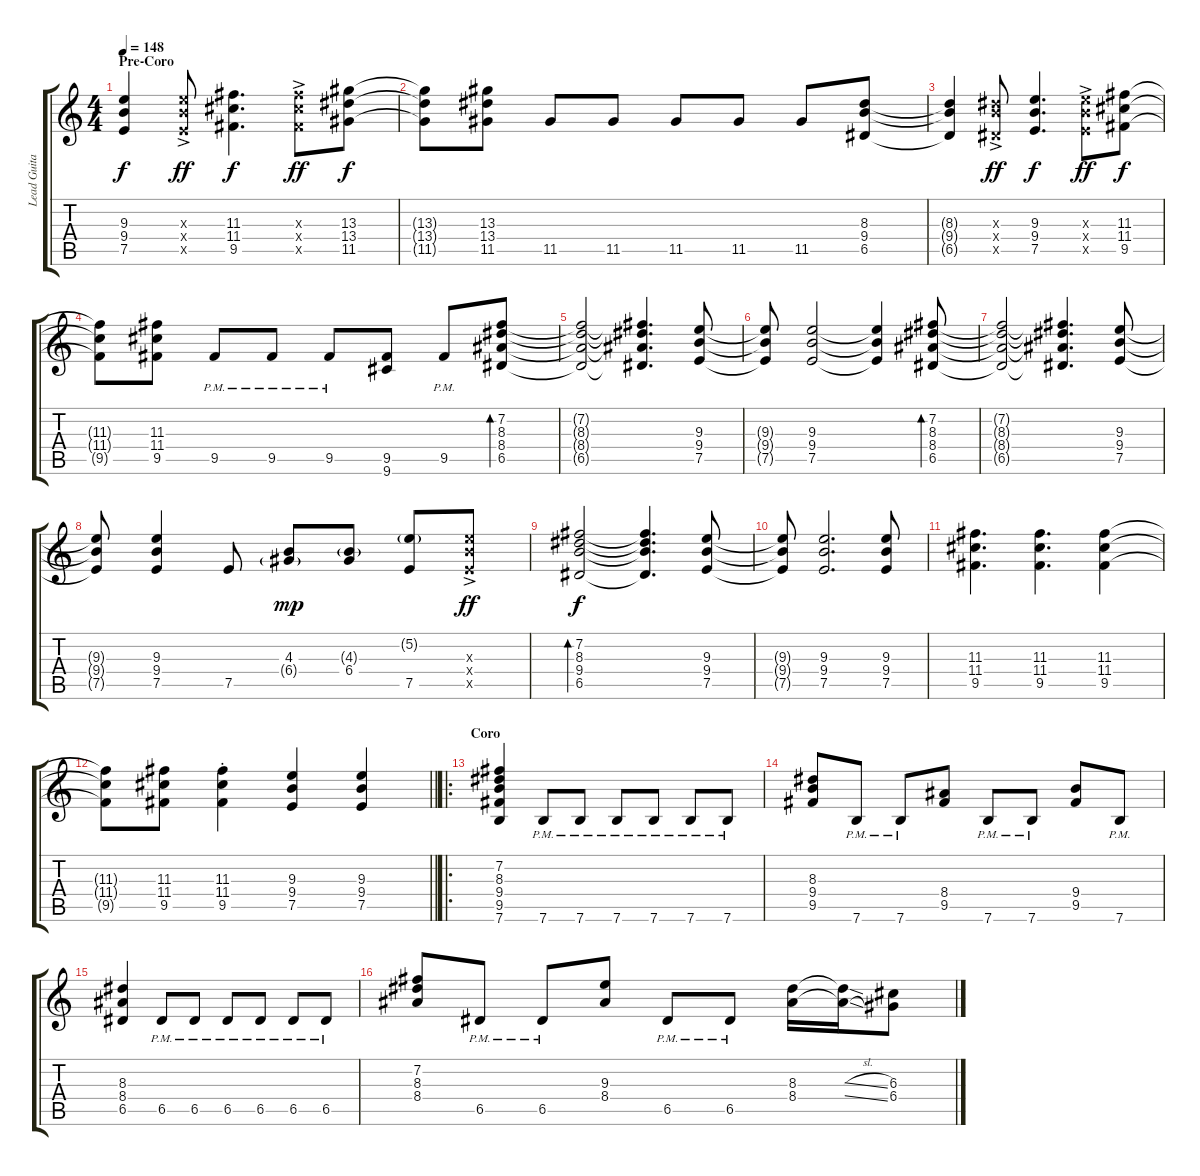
\track ("Lead Guitar" "Lead Guita") {instrument overdrivenguitar}
\staff {score tabs}
\tuning (E4 B3 G3 D3 A2 E2) {hide}
\ts (4 4)
\section ("" "Pre-Coro")
\tempo 148
\clef g2
\ks c
(9.3 9.4 7.5).4{dy f} (9.3{x} 9.4{ac x} 7.5{ac x}).8{dy ff} (11.3 11.4 9.5).4{d dy f} (11.3{x} 11.4{ac x} 9.5{ac x}).8{dy ff} (13.3 13.4 11.5).8{dy f} |
(13.3{t} 13.4{t} 11.5{t}).8 (13.3 13.4 11.5).8 11.5.8 11.5.8 11.5.8 11.5.8 11.5.8 (8.3 9.4 6.5).8 |
(8.3{t} 9.4{t} 6.5{t}).4 (8.3{ac x} 9.4{x} 6.5{ac x}).8{dy ff} (9.3 9.4 7.5).4{d dy f} (9.3{x} 9.4{ac x} 7.5{ac x}).8{dy ff} (11.3 11.4 9.5).8{dy f} |
(11.3{t} 11.4{t} 9.5{t}).8 (11.3 11.4 9.5).8 9.5{pm}.8 9.5{pm}.8 9.5{pm}.8 (9.5 9.6).8 9.5{pm}.8 (7.2 8.3 8.4 6.5).8{bd 240} |
(7.2{t} 8.3{t} 8.4{t} 6.5{t}).2 (7.2{t} 8.3{t} 8.4{t} 6.5{t}).4{d} (9.3 9.4 7.5).8 |
(9.3{t} 9.4{t} 7.5{t}).8 (9.3 9.4 7.5).2 (9.3{t} 9.4{t} 7.5{t}).4 (7.2 8.3 8.4 6.5).8{bd 240} |
(7.2{t} 8.3{t} 8.4{t} 6.5{t}).2 (7.2{t} 8.3{t} 8.4{t} 6.5{t}).4{d} (9.3 9.4 7.5).8 |
(9.3{t} 9.4{t} 7.5{t}).8 (9.3 9.4 7.5).4 7.5.8 (4.3 6.4{g}).8{dy mp} (4.3{g} 6.4).8 (5.2{g} 7.5).8 (9.3{x} 9.4{ac x} 7.5{ac x}).8{dy ff} |
(7.2 8.3 9.4 6.5).2{bd 240 dy f} (7.2{t} 8.3{t} 9.4{t} 6.5{t}).4{d} (9.3 9.4 7.5).8 |
(9.3{t} 9.4{t} 7.5{t}).8 (9.3 9.4 7.5).2{d} (9.3 9.4 7.5).8 |
(11.3 11.4 9.5).4{d} (11.3 11.4 9.5).4{d} (11.3 11.4 9.5).4 |
\barLineRight lightlight
(11.3{t} 11.4{t} 9.5{t}).8 (11.3 11.4 9.5).8 (11.3 11.4 9.5{st}).4 (9.3 9.4 7.5).4 (9.3 9.4 7.5).4 |
\ro
\section ("" "Coro")
(7.2 8.3 9.4 9.5 7.6).4 7.6{pm}.8 7.6{pm}.8 7.6{pm}.8 7.6{pm}.8 7.6{pm}.8 7.6{pm}.8 |
(8.3 9.4 9.5).8 7.6{pm}.8 7.6{pm}.8 (8.4 9.5).8 7.6{pm}.8 7.6{pm}.8 (9.4 9.5).8 7.6{pm}.8 |
(8.3 8.4 6.5).4 6.5{pm}.8 6.5{pm}.8 6.5{pm}.8 6.5{pm}.8 6.5{pm}.8 6.5{pm}.8 |
(7.2 8.3 8.4).8 6.5{pm}.8 6.5{pm}.8 (9.3 8.4).8 6.5{pm}.8 6.5{pm}.8 (8.3 8.4).16 (8.3{sl t} 8.4{sl t}).16 (6.3 6.4).8
